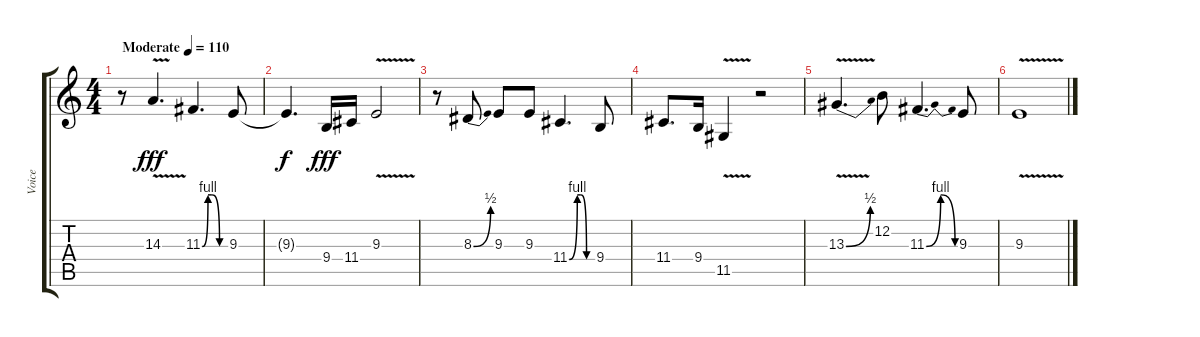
\track ("Voice" "Voice") {instrument trumpet}
\staff {score tabs}
\tuning (E4 B3 G3 D3 A2 E2) {hide}
\ts (4 4)
\tempo (110 "Moderate")
\clef g2
\ks c
r.8{dy fff instrument trumpet} 14.3{v}.4{d} 11.3{be (custom 0 0 15 4 25 4 45 0 60 0)}.4{d} 9.3.8 |
9.3{t}.4{d dy f} 9.4.16{dy fff} 11.4.16 9.3{v}.2 |
r.8 8.3{be (bend 0 0 60 2)}.8 9.3.8 9.3.8 11.4{be (custom 0 0 21 4 30 4 45 0 60 0)}.4{d} 9.4.8 |
11.4.8{d} 9.4.16 11.5{v}.4 r.2 |
13.3{be (bend 0 0 60 2) v}.4{d} 12.2.8 11.3{be (bendrelease 0 0 30 4 30 4 60 0)}.4{d} 9.3.8 |
9.3{v}.1
